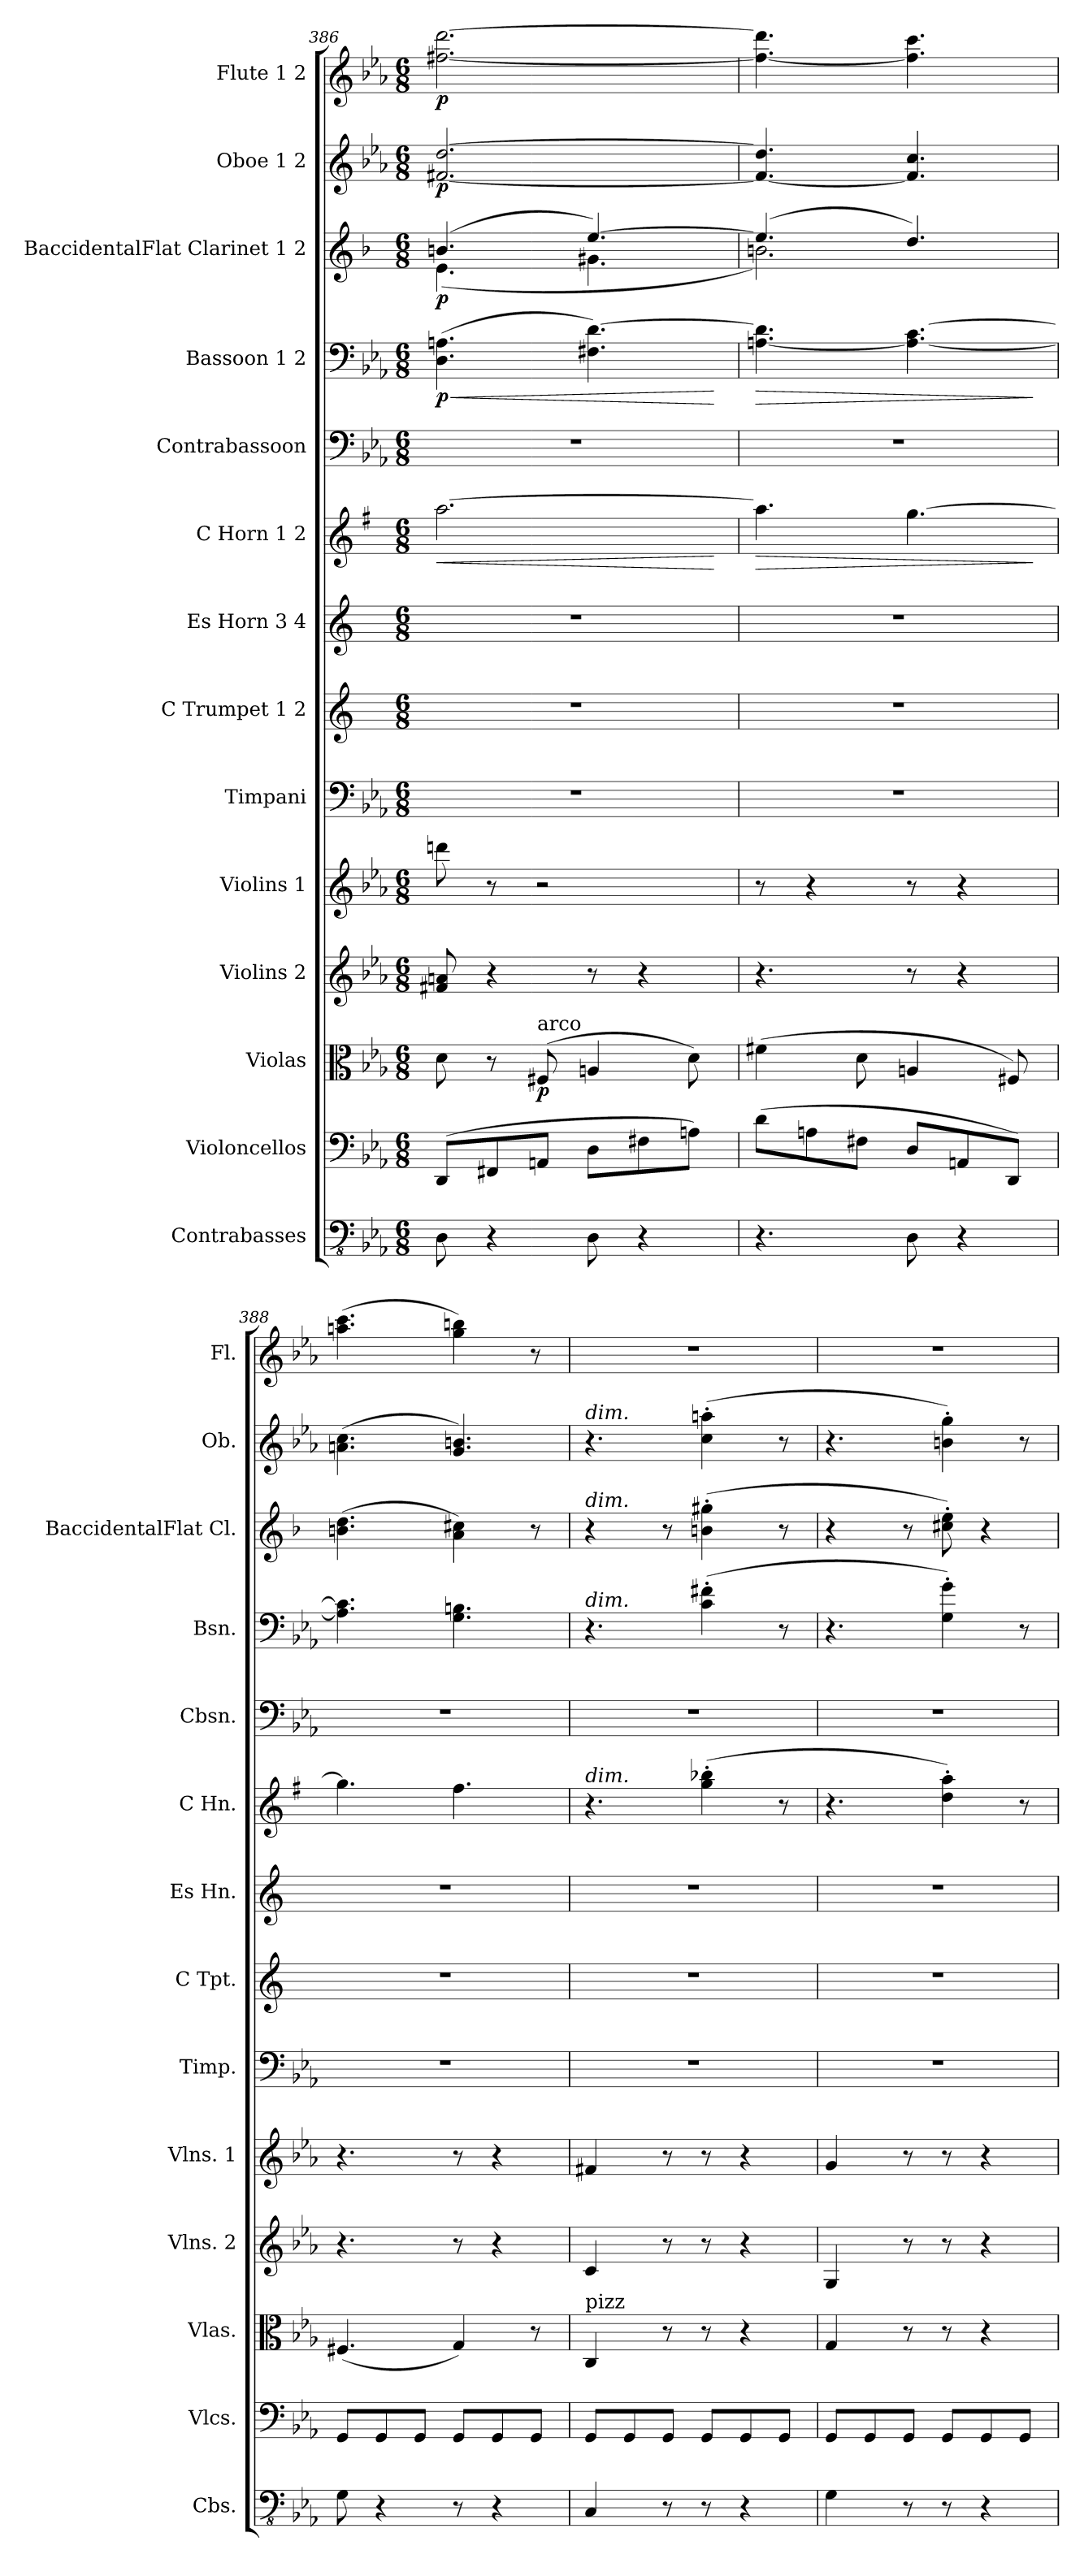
**kern	**kern	**kern	**dynam	**kern	**kern	**kern	**kern	**kern	**kern	**dynam	**kern	**kern	**dynam	**kern	**dynam	**kern	**dynam	**kern	**dynam
*part14	*part13	*part12	*part12	*part11	*part10	*part9	*part8	*part7	*part6	*part6	*part5	*part4	*part4	*part3	*part3	*part2	*part2	*part1	*part1
*staff14	*staff13	*staff12	*staff12	*staff11	*staff10	*staff9	*staff8	*staff7	*staff6	*staff6	*staff5	*staff4	*staff4	*staff3	*staff3	*staff2	*staff2	*staff1	*staff1
*I"Contrabasses	*I"Violoncellos	*I"Violas	*	*I"Violins 2	*I"Violins 1	*I"Timpani	*I"C Trumpet 1 2	*I"Es Horn 3 4	*I"C Horn 1 2	*	*I"Contrabassoon	*I"Bassoon 1 2	*	*I"BaccidentalFlat Clarinet 1 2	*	*I"Oboe 1 2	*	*I"Flute  1 2	*
*I'Cbs.	*I'Vlcs.	*I'Vlas.	*	*I'Vlns. 2	*I'Vlns. 1	*I'Timp.	*I'C Tpt.	*I'Es Hn.	*I'C Hn.	*	*I'Cbsn.	*I'Bsn.	*	*I'BaccidentalFlat Cl.	*	*I'Ob.	*	*I'Fl.	*
*clefFv4	*clefF4	*clefC3	*	*clefG2	*clefG2	*clefF4	*clefG2	*clefG2	*clefG2	*	*clefF4	*clefF4	*	*clefG2	*	*clefG2	*	*clefG2	*
*	*	*	*	*	*	*	*	*ITrd5c9	*ITrd4c7	*	*ITrd7c12	*	*	*ITrd1c2	*	*	*	*	*
*k[b-e-a-]	*k[b-e-a-]	*k[b-e-a-]	*	*k[b-e-a-]	*k[b-e-a-]	*k[b-e-a-]	*k[]	*k[b-e-a-]	*k[]	*	*k[b-e-a-]	*k[b-e-a-]	*	*k[b-e-a-]	*	*k[b-e-a-]	*	*k[b-e-a-]	*
*M6/8	*M6/8	*M6/8	*	*M6/8	*M6/8	*M6/8	*M6/8	*M6/8	*M6/8	*	*M6/8	*M6/8	*	*M6/8	*	*M6/8	*	*M6/8	*
=386	=386	=386	=386	=386	=386	=386	=386	=386	=386	=386	=386	=386	=386	=386	=386	=386	=386	=386	=386
!	!	!	!	!	!	!	!	!	!	!LO:HP:b	!	!	!LO:HP:b	!	!	!	!	!	!
*	*	*	*	*	*	*	*	*	*	*	*	*	*	*^	*	*	*	*	*
!	!	!	!	!	!	!	!	!	!	!	!	!	!LO:DY:n=1:b	!	!	!LO:DY:b	!	!LO:DY:b	!	!LO:DY:b
8DD\	(>8DD/L	8d\	.	8f#X/ 8an/	8dddn\	2.r	2.r	2.r	[2.dd\	<	2.r	(>4.D\ 4.An\	< p	(>4.an/	(<4.d\	p	[2.f#X/ [2.dd/	p	[2.ff#X\ [2.ddd\	p
4r	8FF#X/	8r	.	4r	8r	.	.	.	.	.	.	.	.	.	.	.	.	.	.	.
!	!	!LO:TX:a:t=arco	!	!	!	!	!	!	!	!	!	!	!	!	!	!	!	!	!	!
!	!	!	!LO:DY:b	!	!	!	!	!	!	!	!	!	!	!	!	!	!	!	!	!
.	8AAn/J	(>8F#X/	p	.	2r	.	.	.	.	.	.	.	.	.	.	.	.	.	.	.
8DD\	8D\L	4An/	.	8r	.	.	.	.	.	.	.	4.F#X\ [4.d\)	.	[4.dd/)	4.f#X\	.	.	.	.	.
4r	8F#X\	.	.	4r	.	.	.	.	.	.	.	.	.	.	.	.	.	.	.	.
.	8An\J)	8d\)	.	.	.	.	.	.	.	.	.	.	.	.	.	.	.	.	.	.
*	*	*	*	*	*	*	*	*	*	*	*	*	*	*v	*v	*	*	*	*	*
.	.	.	.	.	.	.	.	.	.	[	.	.	[	.	.	.	.	.	.
!!LO:PB:g=z
=387	=387	=387	=387	=387	=387	=387	=387	=387	=387	=387	=387	=387	=387	=387	=387	=387	=387	=387	=387
!	!	!	!	!	!	!	!	!	!	!LO:HP:b	!	!	!LO:HP:b	!	!	!	!	!	!
*	*	*	*	*	*	*	*	*	*	*	*	*	*	*^	*	*	*	*	*
4.r	(>8d\L	(>4f#X\	.	4.r	8r	2.r	2.r	2.r	4.dd\]	>	2.r	[4.An\ 4.d\]	>	(>4.dd/]	2.an\)	.	4.f#/_ 4.dd/]	.	4.ff#\_ 4.ddd\]	.
.	8An\	.	.	.	4r	.	.	.	.	.	.	.	.	.	.	.	.	.	.	.
.	8F#X\J	8d\	.	.	.	.	.	.	.	.	.	.	.	.	.	.	.	.	.	.
8DD\	8D/L	4An/	.	8r	8r	.	.	.	[4.cc\	.	.	4.A\_ [4.c\	.	4.cc/)	.	.	4.f#/] 4.cc/	.	4.ff#\] 4.ccc\	.
4r	8AAn/	.	.	4r	4r	.	.	.	.	.	.	.	.	.	.	.	.	.	.	.
.	8DD/J)	8F#X/)	.	.	.	.	.	.	.	.	.	.	.	.	.	.	.	.	.	.
*	*	*	*	*	*	*	*	*	*	*	*	*	*	*v	*v	*	*	*	*	*
.	.	.	.	.	.	.	.	.	.	]	.	.	]	.	.	.	.	.	.
=388	=388	=388	=388	=388	=388	=388	=388	=388	=388	=388	=388	=388	=388	=388	=388	=388	=388	=388	=388
8GG\	8GG/L	(<4.F#X/	.	4.r	4.r	2.r	2.r	2.r	4.cc\]	.	2.r	4.A\] 4.c\]	.	(>4.an\ 4.cc\	.	(>4.an\ 4.cc\	.	(>4.aan\ 4.ccc\	.
4r	8GG/	.	.	.	.	.	.	.	.	.	.	.	.	.	.	.	.	.	.
.	8GG/J	.	.	.	.	.	.	.	.	.	.	.	.	.	.	.	.	.	.
8r	8GG/L	4G/)	.	8r	8r	.	.	.	4.b\	.	.	4.G\ 4.Bn\	.	4g\ 4bn\)	.	4.g/ 4.bn/)	.	4gg\ 4bbn\)	.
4r	8GG/	.	.	4r	4r	.	.	.	.	.	.	.	.	.	.	.	.	.	.
.	8GG/J	8r	.	.	.	.	.	.	.	.	.	.	.	8r	.	.	.	8r	.
=389	=389	=389	=389	=389	=389	=389	=389	=389	=389	=389	=389	=389	=389	=389	=389	=389	=389	=389	=389
!	!	!	!	!	!	!	!	!	!	!	!	!	!	!	!	!LO:TX:a:i:t=dim.	!	!	!
!	!	!	!	!	!	!	!	!	!	!	!	!	!	!LO:TX:a:i:t=dim.	!	!	!	!	!
!	!	!	!	!	!	!	!	!	!	!	!	!LO:TX:a:i:t=dim.	!	!	!	!	!	!	!
!	!	!	!	!	!	!	!	!	!LO:TX:a:i:t=dim.	!	!	!	!	!	!	!	!	!	!
!	!	!LO:TX:a:t=pizz	!	!	!	!	!	!	!	!	!	!	!	!	!	!	!	!	!
4CC/	8GG/L	4C/	.	4c/	4f#X/	2.r	2.r	2.r	4.r	.	2.r	4.r	.	4r	.	4.r	.	2.r	.
.	8GG/	.	.	.	.	.	.	.	.	.	.	.	.	.	.	.	.	.	.
8r	8GG/J	8r	.	8r	8r	.	.	.	.	.	.	.	.	8r	.	.	.	.	.
8r	8GG/L	8r	.	8r	8r	.	.	.	(>4cc\' 4ee-X\'	.	.	(>4c\' 4f#X\'	.	(>4an\' 4ff#X\'	.	(>4cc\' 4aan\'	.	.	.
4r	8GG/	4r	.	4r	4r	.	.	.	.	.	.	.	.	.	.	.	.	.	.
.	8GG/J	.	.	.	.	.	.	.	8r	.	.	8r	.	8r	.	8r	.	.	.
=390	=390	=390	=390	=390	=390	=390	=390	=390	=390	=390	=390	=390	=390	=390	=390	=390	=390	=390	=390
4GG\	8GG/L	4G/	.	4G/	4g/	2.r	2.r	2.r	4.r	.	2.r	4.r	.	4r	.	4.r	.	2.r	.
.	8GG/	.	.	.	.	.	.	.	.	.	.	.	.	.	.	.	.	.	.
8r	8GG/J	8r	.	8r	8r	.	.	.	.	.	.	.	.	8r	.	.	.	.	.
8r	8GG/L	8r	.	8r	8r	.	.	.	4g\' 4dd\')	.	.	4G\' 4g\')	.	8bn\' 8dd\')	.	4bn\' 4gg\')	.	.	.
4r	8GG/	4r	.	4r	4r	.	.	.	.	.	.	.	.	4r	.	.	.	.	.
.	8GG/J	.	.	.	.	.	.	.	8r	.	.	8r	.	.	.	8r	.	.	.
=	=	=	=	=	=	=	=	=	=	=	=	=	=	=	=	=	=	=	=
*-	*-	*-	*-	*-	*-	*-	*-	*-	*-	*-	*-	*-	*-	*-	*-	*-	*-	*-	*-
